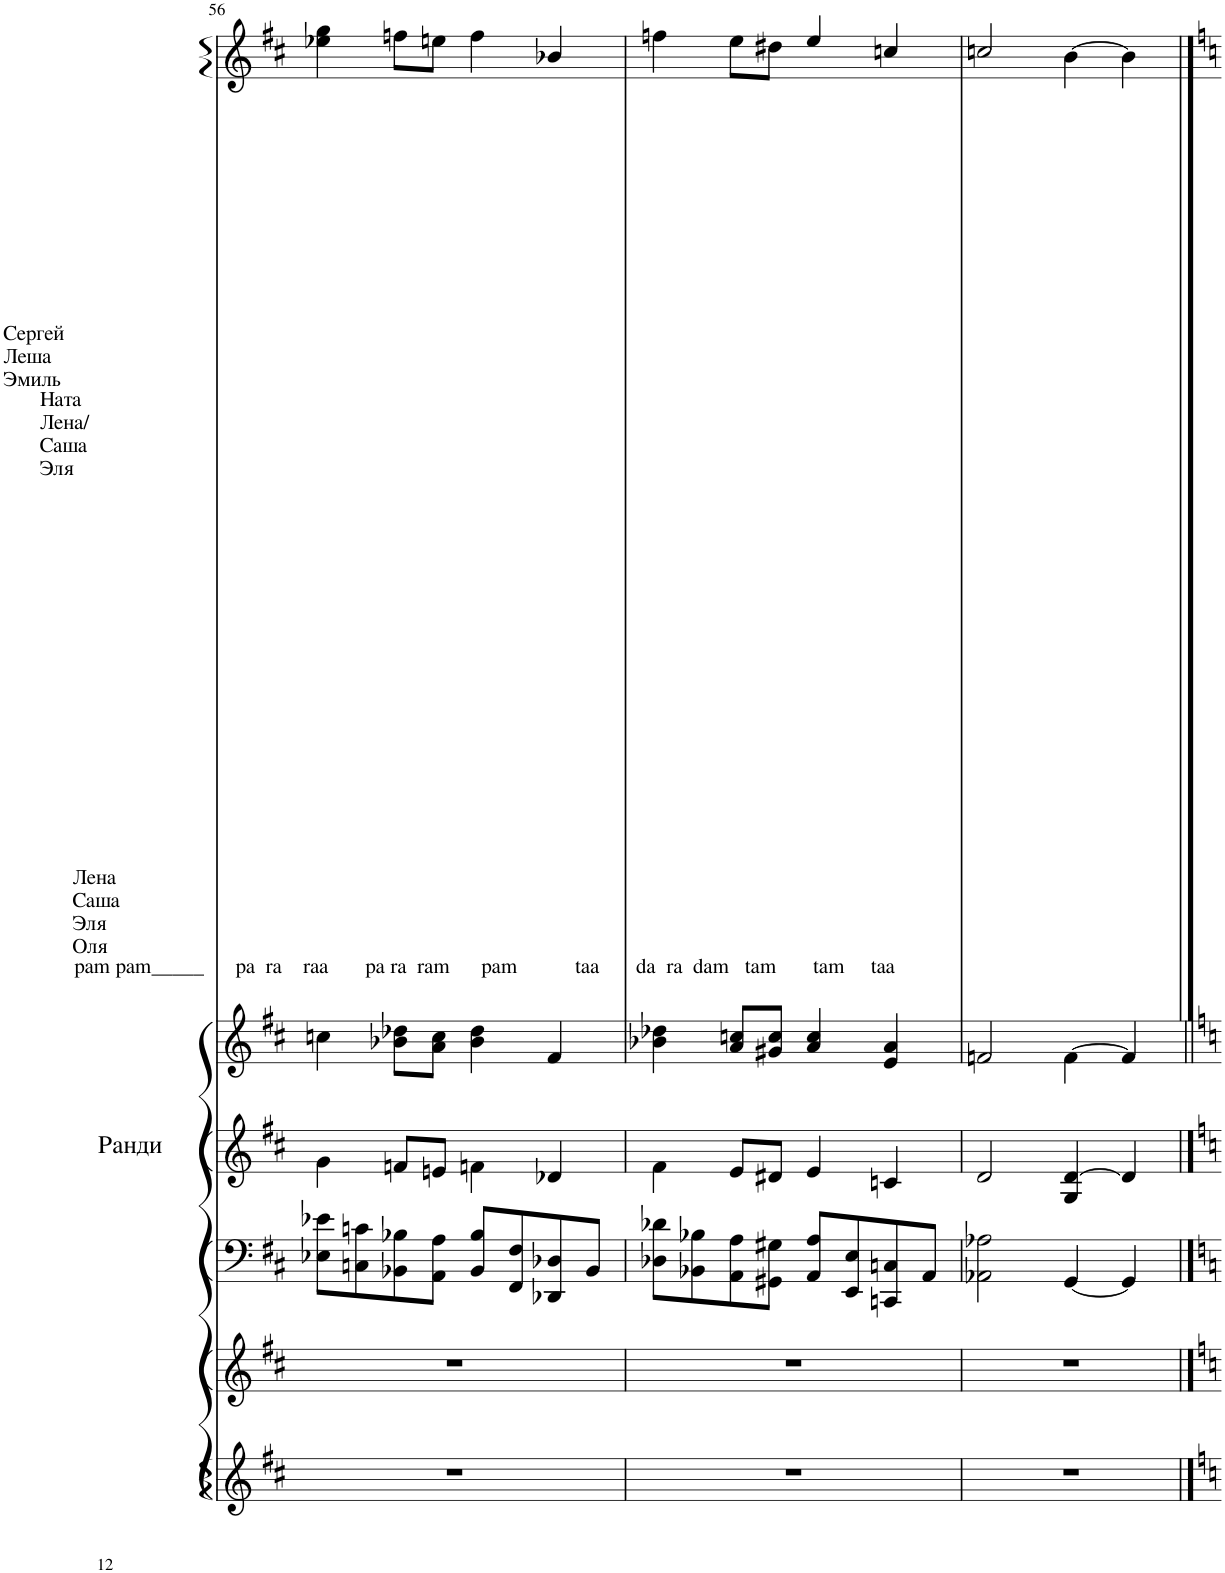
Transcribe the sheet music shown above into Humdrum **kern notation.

**kern	**kern	**kern	**kern	**kern	**kern
*part6	*part5	*part4	*part3	*part2	*part1
*staff6	*staff5	*staff4	*staff3	*staff2	*staff1
*I"sol	*I"sol	*I"Фортепиано	*I"Фортепиано	*I"Фортепиано	*I"Piano
*	*	*	*	*	*I'Pno
!!LO:PB:g=z
*clefG2	*clefG2	*clefF4	*clefG2	*clefG2	*clefG2
*k[f#c#]	*k[f#c#]	*k[f#c#]	*k[f#c#]	*k[f#c#]	*k[f#c#]
*M4/4	*M4/4	*M4/4	*M4/4	*M4/4	*M4/4
=56	=56	=56	=56	=56	=56
!	!	!	!	!LO:TX:a:t=pam pam_____      pa  ra    raa       pa ra  ram      pam           taa       da  ra  dam   tam       tam     taa	!
1r	1r	8E-X\ 8e-X\L	4g\	4ccn\	4ee-X\ 4gg\
.	.	8Cn\ 8cn\	.	.	.
.	.	8BB-X\ 8B-X\	8fn/L	8b-X\ 8dd-X\L	8ffn\L
.	.	8AA\ 8A\J	8en/J	8a\ 8cc\J	8een\J
.	.	8BB-/ 8B-/L	4fn\	4b-\ 4dd-\	4ff\
.	.	8FF#/ 8F#/	.	.	.
.	.	8DD-X/ 8D-X/	4d-X/	4f#/	4b-X/
.	.	8BB-/J	.	.	.
=57	=57	=57	=57	=57	=57
1r	1r	8D-X\ 8d-X\L	4f#\	4b-X\ 4dd-X\	4ffn\
.	.	8BB-X\ 8B-X\	.	.	.
.	.	8AA\ 8A\	8e/L	8a/ 8ccn/L	8ee\L
.	.	8GG#X\ 8G#X\J	8d#X/J	8g#X/ 8cc/J	8dd#X\J
.	.	8AA/ 8A/L	4e/	4a/ 4cc/	4ee/
.	.	8EE/ 8E/	.	.	.
.	.	8CCn/ 8Cn/	4cn/	4e/ 4a/	4ccn/
.	.	8AA/J	.	.	.
=58	=58	=58	=58	=58	=58
!	!	!	!	!	!LO:TX:b:t=Сергей
!	!	!	!	!	!LO:TX:b:t=Леша
!	!	!	!	!	!LO:TX:b:t=Эмиль
1r	1r	2AA-X\ 2A-X\	2d/	2fn/	2ccn/
!	!	!	!	!	!LO:TX:b:t=Ната
!	!	!	!	!	!LO:TX:b:t=Лена/
!	!	!	!	!	!LO:TX:b:t=Саша
!	!	!	!	!	!LO:TX:b:t=Эля
.	.	[4GG/	4G/ [4d/	[4f\	[4b\
!	!	!	!	!	!LO:TX:b:t=Лена
!	!	!	!	!	!LO:TX:b:t=Саша
!	!	!	!	!	!LO:TX:b:t=Эля
!	!	!	!	!	!LO:TX:b:t=Оля
.	.	4GG/]	4d/]	4f/]	4b\]
==	==	==	==	==	==
*-	*-	*-	*-	*-	*-
